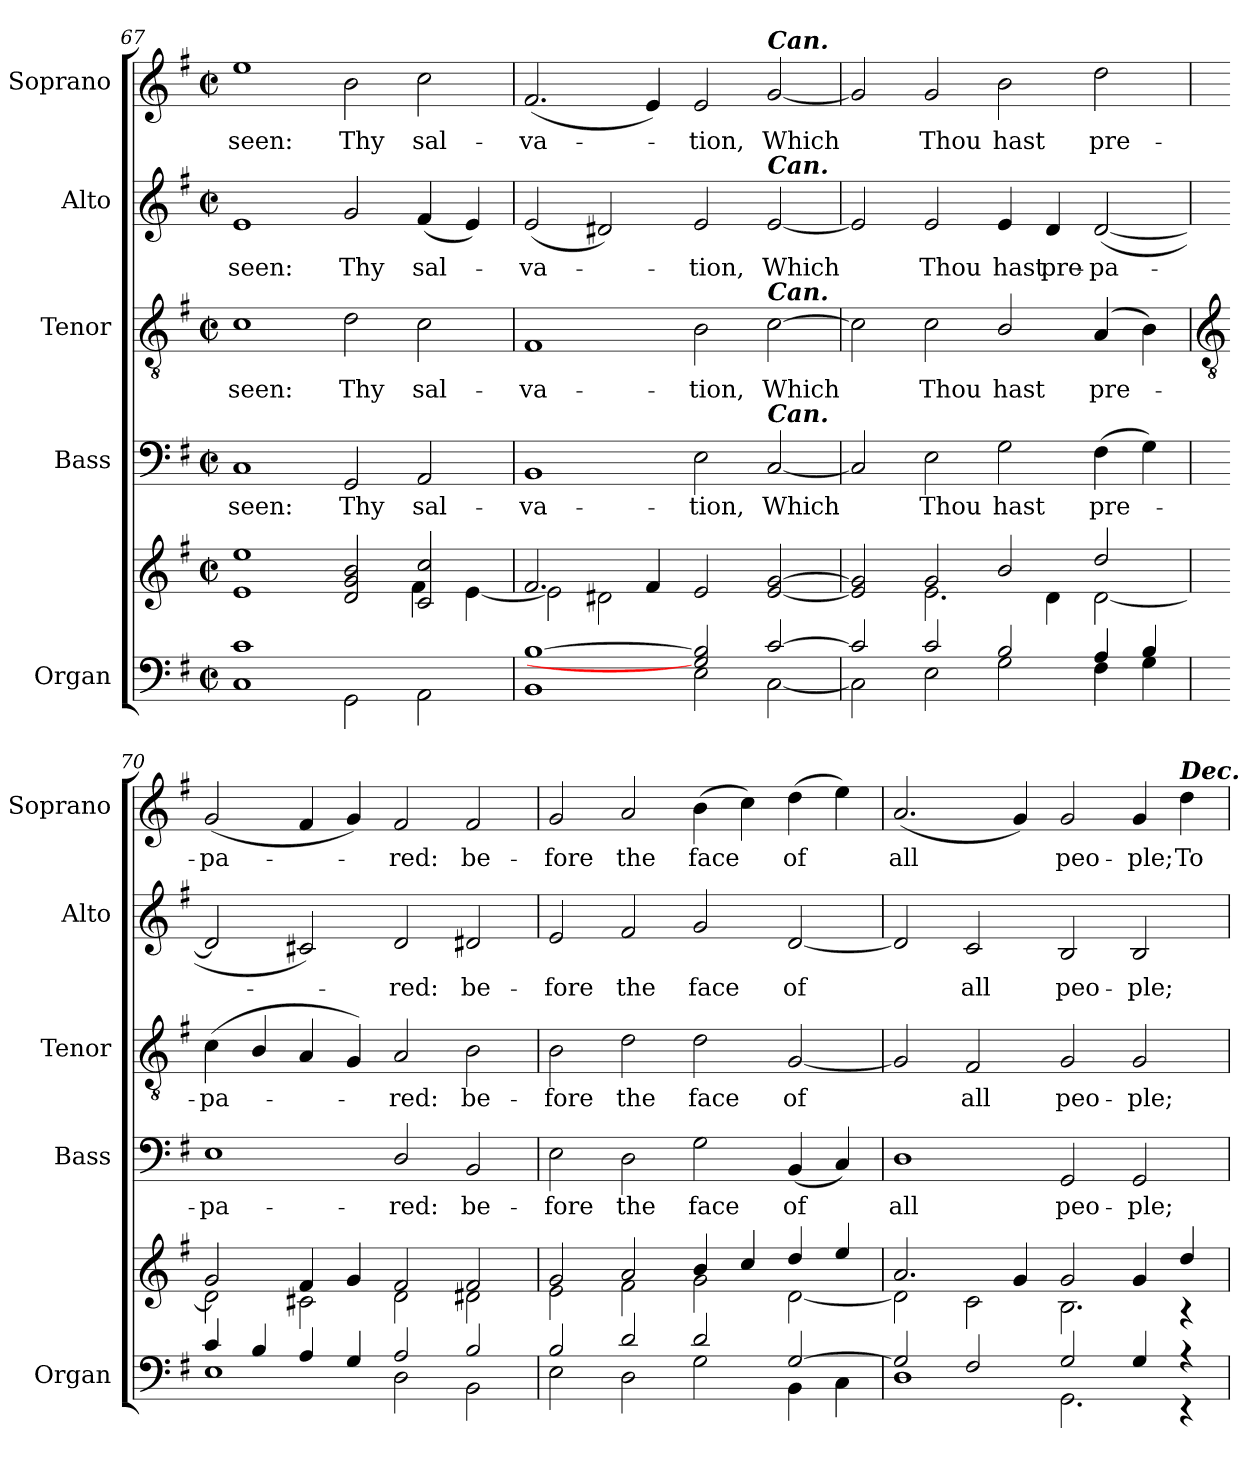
**kern	**kern	**kern	**text	**kern	**text	**kern	**text	**kern	**text
*part5	*part5	*part4	*part4	*part3	*part3	*part2	*part2	*part1	*part1
*staff6	*staff5	*staff4	*staff4	*staff3	*staff3	*staff2	*staff2	*staff1	*staff1
*I"Organ	*	*I"Bass	*	*I"Tenor	*	*I"Alto	*	*I"Soprano	*
*I'Organ	*	*I'Bass	*	*I'Tenor	*	*I'Alto	*	*I'Soprano	*
*clefF4	*clefG2	*clefF4	*	*clefGv2	*	*clefG2	*	*clefG2	*
*k[f#]	*k[f#]	*k[f#]	*	*k[f#]	*	*k[f#]	*	*k[f#]	*
*G:	*G:	*G:	*	*G:	*	*G:	*	*G:	*
*M4/2	*M4/2	*M4/2	*	*M4/2	*	*M4/2	*	*M4/2	*
*met(c|)	*met(c|)	*met(c|)	*	*met(c|)	*	*met(c|)	*	*met(c|)	*
=67	=67	=67	=67	=67	=67	=67	=67	=67	=67
*^	*^	*	*	*	*	*	*	*	*
!	!	!	!	!	!LO:LY:b	!	!LO:LY:b	!	!LO:LY:b	!	!LO:LY:b
1c/	1C\	1e/ 1ee/	1.ryy	1C	seen:	1c	seen:	1e	seen:	1ee	seen:
!	!	!	!	!	!LO:LY:b	!	!LO:LY:b	!	!LO:LY:b	!	!LO:LY:b
1ryy	2GG\	2d/ 2g/ 2b/	.	2GG	Thy	2d	Thy	2g	Thy	2b	Thy
!	!	!	!	!	!LO:LY:b	!	!LO:LY:b	!	!LO:LY:b	!	!LO:LY:b
.	2AA\	2c/ 2cc/	4f#\	2AA	sal-	2c	sal-	(<4f#	sal-	2cc	sal-
.	.	.	[4e\	.	.	.	.	4e)	.	.	.
=68	=68	=68	=68	=68	=68	=68	=68	=68	=68	=68	=68
!	!	!	!	!	!LO:LY:b	!	!LO:LY:b	!	!LO:LY:b	!	!LO:LY:b
[1B/	1BB\	2.f#/	2e\]	1BB	-va-	1F#	-va-	(<2e	va-	(<2.f#	-va-
.	.	.	2d#X\	.	.	.	.	2d#X)	.	.	.
.	.	4f#/	.	.	.	.	.	.	.	4e)	.
!	!	!	!	!	!LO:LY:b	!	!LO:LY:b	!	!LO:LY:b	!	!LO:LY:b
2G/] 2B/]	2E\	2e/	1ryy	2E	-tion,	2B	-tion,	2e	tion,	2e	tion,
!	!	!	!	!	!	!	!	!	!	!LO:TX:a:Bi:t=Can.	!
!	!	!	!	!	!	!	!	!LO:TX:a:Bi:t=Can.	!	!	!
!	!	!	!	!	!	!LO:TX:a:Bi:t=Can.	!	!	!	!	!
!	!	!	!	!LO:TX:a:Bi:t=Can.	!	!	!	!	!	!	!
!	!	!	!	!	!LO:LY:b	!	!LO:LY:b	!	!LO:LY:b	!	!LO:LY:b
[2c/	[2C\	[2e/ [2g/	.	[2C	Which	[2c	Which	[2e	Which	[2g	Which
=69	=69	=69	=69	=69	=69	=69	=69	=69	=69	=69	=69
2c/]	2C\]	2e/] 2g/]	2ryy	2C]	.	2c]	.	2e]	.	2g]	.
!	!	!	!	!	!LO:LY:b	!	!LO:LY:b	!	!LO:LY:b	!	!LO:LY:b
2c/	2E\	2g/	2.e\	2E	Thou	2c	Thou	2e	Thou	2g	Thou
!	!	!	!	!	!LO:LY:b	!	!LO:LY:b	!	!LO:LY:b	!	!LO:LY:b
2B/	2G\	2b/	.	2G	hast	2B/	hast	4e	hast	2b	hast
!	!	!	!	!	!	!	!	!	!LO:LY:b	!	!
.	.	.	4d\	.	.	.	.	4d	pre-	.	.
!	!	!	!	!	!LO:LY:b	!	!LO:LY:b	!	!LO:LY:b	!	!LO:LY:b
4A/	4F#\	2dd/	[2d\	(>4F#	pre-	(<4A	pre-	(<[2d	-pa-	2dd	pre-
4B/	4G\	.	.	4G)	.	4B)	.	.	.	.	.
!!LO:LB:g=z
=70	=70	=70	=70	=70	=70	=70	=70	=70	=70	=70	=70
*	*	*	*	*	*	*clefGv2	*	*	*	*	*
!	!	!	!	!	!LO:LY:b	!	!LO:LY:b	!	!	!	!LO:LY:b
4c/	1E\	2g/	2d\]	1E	pa-	(<4c	pa-	2d]	.	(<2g	-pa-
4B/	.	.	.	.	.	4B/	.	.	.	.	.
4A/	.	4f#/	2c#X\	.	.	4A	.	2c#X)	.	4f#	.
4G/	.	4g/	.	.	.	4G)	.	.	.	4g)	.
!	!	!	!	!	!LO:LY:b	!	!LO:LY:b	!	!LO:LY:b	!	!LO:LY:b
2A/	2D\	2f#/	2d\	2D/	-red:	2A	red:	2d	red:	2f#	red:
!	!	!	!	!	!LO:LY:b	!	!LO:LY:b	!	!LO:LY:b	!	!LO:LY:b
2B/	2BB\	2f#/	2d#X\	2BB	be-	2B	be-	2d#X	be-	2f#	be-
=71	=71	=71	=71	=71	=71	=71	=71	=71	=71	=71	=71
!	!	!	!	!	!LO:LY:b	!	!LO:LY:b	!	!LO:LY:b	!	!LO:LY:b
2B/	2E\	2g/	2e\	2E	-fore	2B	-fore	2e	-fore	2g	-fore
!	!	!	!	!	!LO:LY:b	!	!LO:LY:b	!	!LO:LY:b	!	!LO:LY:b
2d/	2D\	2a/	2f#\	2D	the	2d	the	2f#	the	2a	the
!	!	!	!	!	!LO:LY:b	!	!LO:LY:b	!	!LO:LY:b	!	!LO:LY:b
2d/	2G\	4b/	2g\	2G	face	2d	face	2g	face	(>4b	face
.	.	4cc/	.	.	.	.	.	.	.	4cc)	.
!	!	!	!	!	!LO:LY:b	!	!LO:LY:b	!	!LO:LY:b	!	!LO:LY:b
[2G/	4BB\	4dd/	[2d\	(<4BB	of	[2G	of	[2d	of	(>4dd	of
.	4C\	4ee/	.	4C)	.	.	.	.	.	4ee)	.
=72	=72	=72	=72	=72	=72	=72	=72	=72	=72	=72	=72
!	!	!	!	!	!LO:LY:b	!	!	!	!	!	!LO:LY:b
2G/]	1D\	2.a/	2d\]	1D	all	2G]	.	2d]	.	(<2.a	all
!	!	!	!	!	!	!	!LO:LY:b	!	!LO:LY:b	!	!
2F#/	.	.	2c\	.	.	2F#	all	2c	all	.	.
.	.	4g/	.	.	.	.	.	.	.	4g)	.
!	!	!	!	!	!LO:LY:b	!	!LO:LY:b	!	!LO:LY:b	!	!LO:LY:b
2G/	2.GG\	2g/	2.B\	2GG	peo-	2G	peo-	2B	peo-	2g	peo-
!	!	!	!	!	!LO:LY:b	!	!LO:LY:b	!	!LO:LY:b	!	!LO:LY:b
4G/	.	4g/	.	2GG	-ple;	2G	-ple;	2B	-ple;	4g	-ple;
!	!	!	!	!	!	!	!	!	!	!LO:TX:a:Bi:t=Dec.	!
!	!	!	!	!	!	!	!	!	!	!	!LO:LY:b
4r	4r	4dd/	4r	.	.	.	.	.	.	4dd	To
*v	*v	*	*	*	*	*	*	*	*	*	*
*	*v	*v	*	*	*	*	*	*	*	*
=	=	=	=	=	=	=	=	=	=
*-	*-	*-	*-	*-	*-	*-	*-	*-	*-
